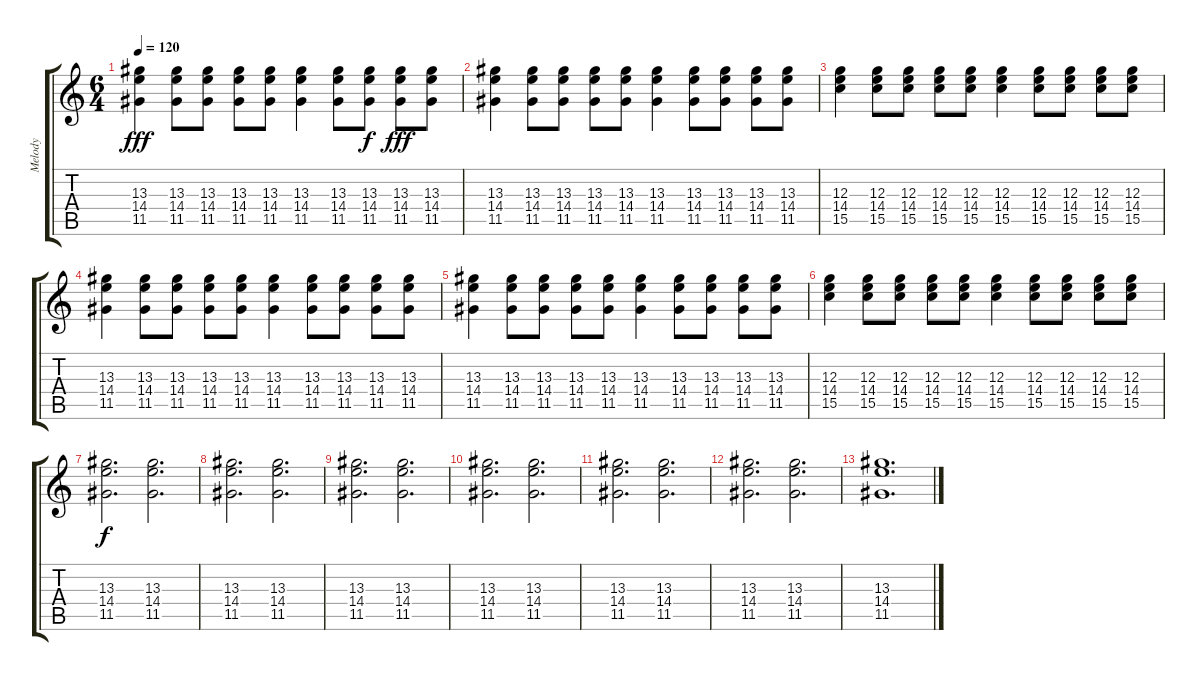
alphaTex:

\track ("Melody" "Melody") {instrument electricguitarjazz}
\staff {score tabs}
\tuning (E4 B3 G3 D3 A2 E2) {hide}
\ts (6 4)
\tempo 120
\clef g2
\ks c
(13.3 14.4 11.5).4{dy fff} (13.3 14.4 11.5).8 (13.3 14.4 11.5).8 (13.3 14.4 11.5).8 (13.3 14.4 11.5).8 (13.3 14.4 11.5).4 (13.3 14.4 11.5).8 (13.3 14.4 11.5).8{dy f} (13.3 14.4 11.5).8{dy fff} (13.3 14.4 11.5).8 |
(13.3 14.4 11.5).4 (13.3 14.4 11.5).8 (13.3 14.4 11.5).8 (13.3 14.4 11.5).8 (13.3 14.4 11.5).8 (13.3 14.4 11.5).4 (13.3 14.4 11.5).8 (13.3 14.4 11.5).8 (13.3 14.4 11.5).8 (13.3 14.4 11.5).8 |
(12.3 14.4 15.5).4 (12.3 14.4 15.5).8 (12.3 14.4 15.5).8 (12.3 14.4 15.5).8 (12.3 14.4 15.5).8 (12.3 14.4 15.5).4 (12.3 14.4 15.5).8 (12.3 14.4 15.5).8 (12.3 14.4 15.5).8 (12.3 14.4 15.5).8 |
(13.3 14.4 11.5).4 (13.3 14.4 11.5).8 (13.3 14.4 11.5).8 (13.3 14.4 11.5).8 (13.3 14.4 11.5).8 (13.3 14.4 11.5).4 (13.3 14.4 11.5).8 (13.3 14.4 11.5).8 (13.3 14.4 11.5).8 (13.3 14.4 11.5).8 |
(13.3 14.4 11.5).4 (13.3 14.4 11.5).8 (13.3 14.4 11.5).8 (13.3 14.4 11.5).8 (13.3 14.4 11.5).8 (13.3 14.4 11.5).4 (13.3 14.4 11.5).8 (13.3 14.4 11.5).8 (13.3 14.4 11.5).8 (13.3 14.4 11.5).8 |
(12.3 14.4 15.5).4 (12.3 14.4 15.5).8 (12.3 14.4 15.5).8 (12.3 14.4 15.5).8 (12.3 14.4 15.5).8 (12.3 14.4 15.5).4 (12.3 14.4 15.5).8 (12.3 14.4 15.5).8 (12.3 14.4 15.5).8 (12.3 14.4 15.5).8 |
(13.3 14.4 11.5).2{d dy f} (13.3 14.4 11.5).2{d} |
(13.3 14.4 11.5).2{d} (13.3 14.4 11.5).2{d} |
(13.3 14.4 11.5).2{d} (13.3 14.4 11.5).2{d} |
(13.3 14.4 11.5).2{d} (13.3 14.4 11.5).2{d} |
(13.3 14.4 11.5).2{d} (13.3 14.4 11.5).2{d} |
(13.3 14.4 11.5).2{d} (13.3 14.4 11.5).2{d} |
(13.3 14.4 11.5).1{d}
